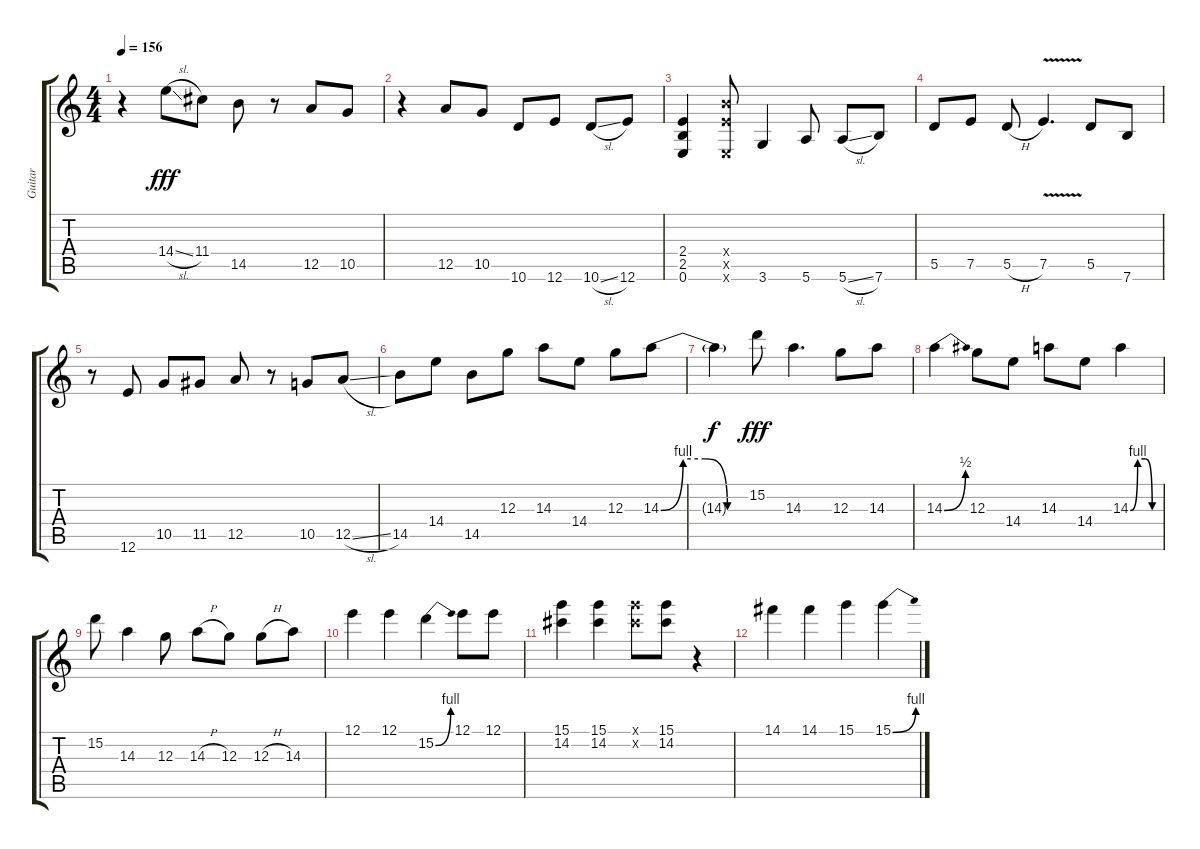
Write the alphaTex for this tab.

\track ("Guitar" "Guitar") {instrument overdrivenguitar}
\staff {score tabs}
\tuning (E4 B3 G3 D3 A2 E2) {hide}
\ts (4 4)
\tempo 156
\clef g2
\ks c
r.4{dy fff} 14.4{sl}.8 11.4.8 14.5.8 r.8 12.5.8 10.5.8 |
r.4 12.5.8 10.5.8 10.6.8 12.6.8 10.6{sl}.8 12.6.8 |
(2.4 2.5 0.6).4 (9.4{x} 7.5{x} 0.6{x}).8 3.6.4 5.6.8 5.6{sl}.8 7.6.8 |
5.5.8 7.5.8 5.5{h}.8 7.5{v}.4{d} 5.5.8 7.6.8 |
r.8 12.6.8 10.5.8 11.5.8 12.5.8 r.8 10.5.8 12.5{sl}.8 |
14.5.8 14.4.8 14.5.8 12.3.8 14.3.8 14.4.8 12.3.8 14.3{be (custom 0 0 15 4 30 4 45 0 60 0)}.8 |
14.3{t}.4{dy f} 15.2.8{dy fff} 14.3.4{d} 12.3.8 14.3.8 |
14.3{be (bend 0 0 60 2)}.4 12.3.8 14.4.8 14.3.8 14.4.8 14.3{be (custom 0 0 15 4 30 4 45 0 60 0)}.4 |
15.2.8 14.3.4 12.3.8 14.3{h}.8 12.3.8 12.3{h}.8 14.3.8 |
12.1.4 12.1.4 15.2{be (bend 0 0 60 4)}.4 12.1.8 12.1.8 |
(15.1 14.2).4 (15.1 14.2).4 (15.1{x} 14.2{x}).8 (15.1 14.2).8 r.4 |
14.1.4 14.1.4 15.1.4 15.1{be (bend 0 0 60 4)}.4
